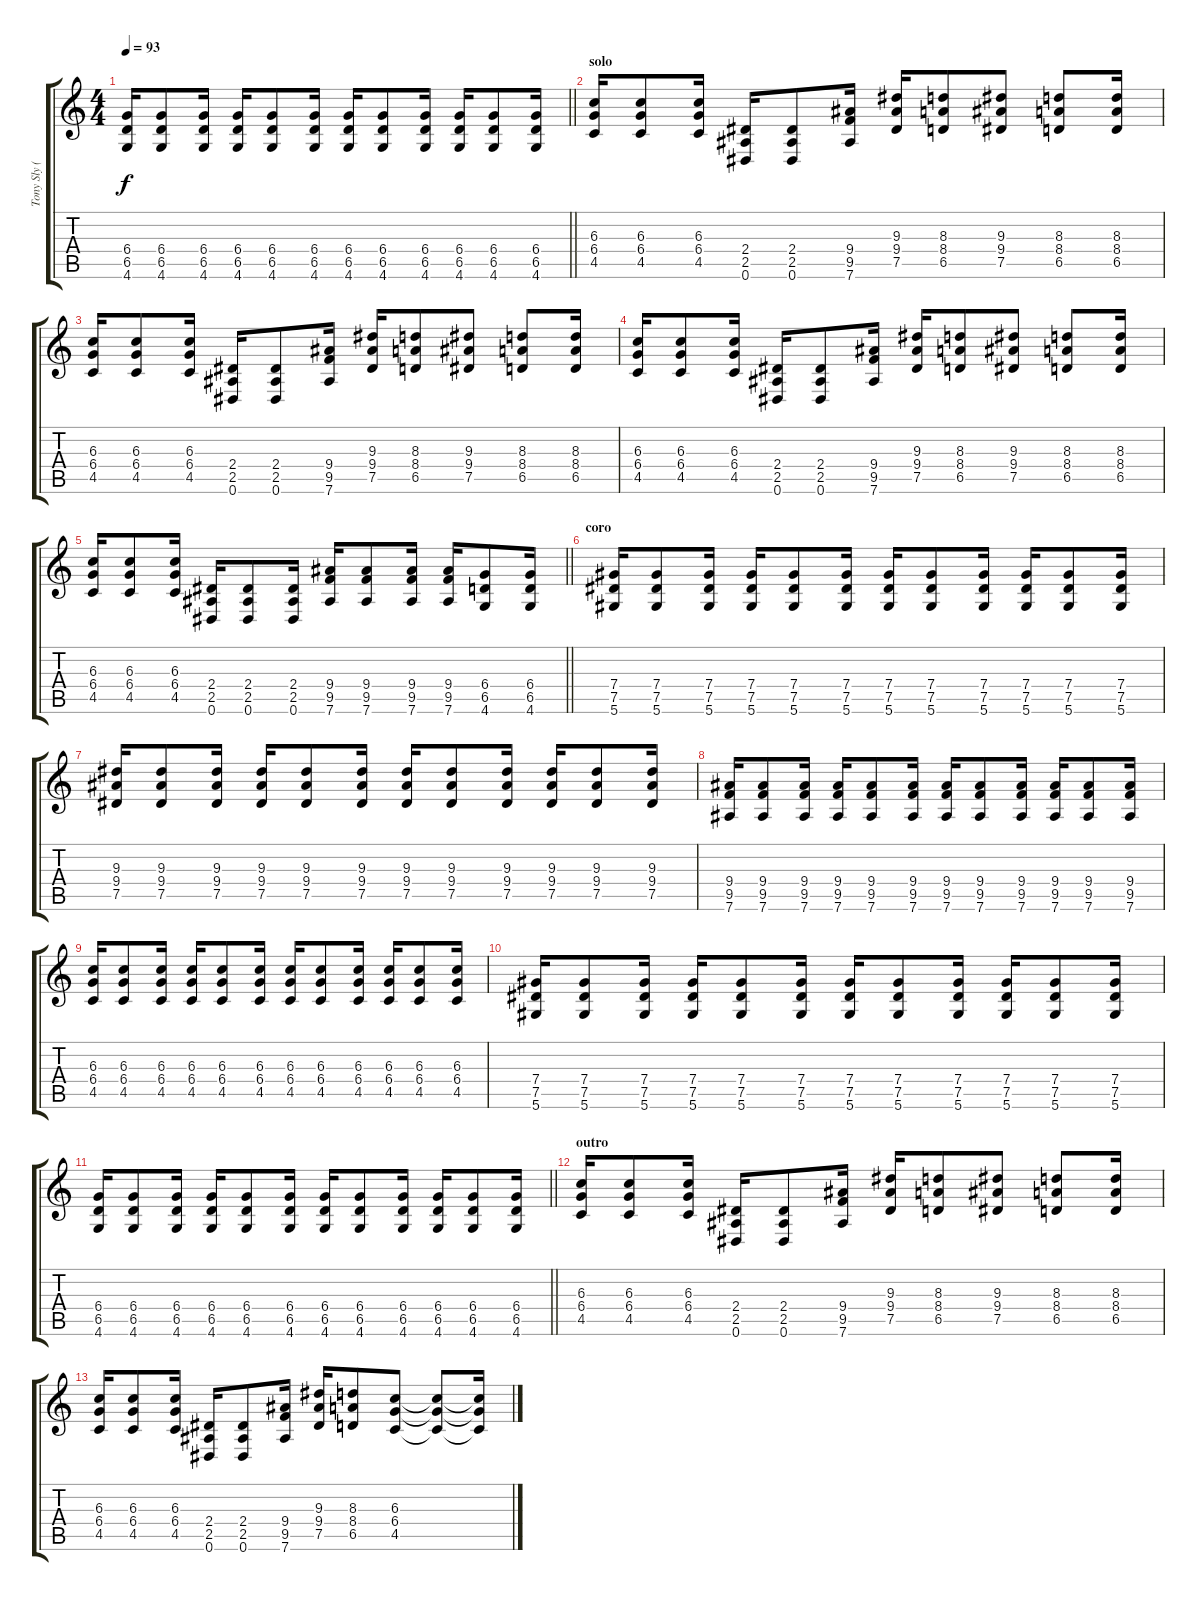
\track ("Tony Sly (Rithym Guitar)" "Tony Sly (") {instrument distortionguitar}
\staff {score tabs}
\tuning (Eb4 Bb3 Gb3 Db3 Ab2 Eb2) {hide}
\ts (4 4)
\tempo 93
\clef g2
\barLineRight lightlight
\ks c
(6.4 6.5 4.6).16{dy f} (6.4 6.5 4.6).8 (6.4 6.5 4.6).16 (6.4 6.5 4.6).16 (6.4 6.5 4.6).8 (6.4 6.5 4.6).16 (6.4 6.5 4.6).16 (6.4 6.5 4.6).8 (6.4 6.5 4.6).16 (6.4 6.5 4.6).16 (6.4 6.5 4.6).8 (6.4 6.5 4.6).16 |
\section ("" "solo")
(6.3 6.4 4.5).16 (6.3 6.4 4.5).8 (6.3 6.4 4.5).16 (2.4 2.5 0.6).16 (2.4 2.5 0.6).8 (9.4 9.5 7.6).16 (9.3 9.4 7.5).16 (8.3 8.4 6.5).8 (9.3 9.4 7.5).8 (8.3 8.4 6.5).8 (8.3 8.4 6.5).16 |
(6.3 6.4 4.5).16 (6.3 6.4 4.5).8 (6.3 6.4 4.5).16 (2.4 2.5 0.6).16 (2.4 2.5 0.6).8 (9.4 9.5 7.6).16 (9.3 9.4 7.5).16 (8.3 8.4 6.5).8 (9.3 9.4 7.5).8 (8.3 8.4 6.5).8 (8.3 8.4 6.5).16 |
(6.3 6.4 4.5).16 (6.3 6.4 4.5).8 (6.3 6.4 4.5).16 (2.4 2.5 0.6).16 (2.4 2.5 0.6).8 (9.4 9.5 7.6).16 (9.3 9.4 7.5).16 (8.3 8.4 6.5).8 (9.3 9.4 7.5).8 (8.3 8.4 6.5).8 (8.3 8.4 6.5).16 |
\barLineRight lightlight
(6.3 6.4 4.5).16 (6.3 6.4 4.5).8 (6.3 6.4 4.5).16 (2.4 2.5 0.6).16 (2.4 2.5 0.6).8 (2.4 2.5 0.6).16 (9.4 9.5 7.6).16 (9.4 9.5 7.6).8 (9.4 9.5 7.6).16 (9.4 9.5 7.6).16 (6.4 6.5 4.6).8 (6.4 6.5 4.6).16 |
\section ("" "coro")
(7.4 7.5 5.6).16 (7.4 7.5 5.6).8 (7.4 7.5 5.6).16 (7.4 7.5 5.6).16 (7.4 7.5 5.6).8 (7.4 7.5 5.6).16 (7.4 7.5 5.6).16 (7.4 7.5 5.6).8 (7.4 7.5 5.6).16 (7.4 7.5 5.6).16 (7.4 7.5 5.6).8 (7.4 7.5 5.6).16 |
(9.3 9.4 7.5).16 (9.3 9.4 7.5).8 (9.3 9.4 7.5).16 (9.3 9.4 7.5).16 (9.3 9.4 7.5).8 (9.3 9.4 7.5).16 (9.3 9.4 7.5).16 (9.3 9.4 7.5).8 (9.3 9.4 7.5).16 (9.3 9.4 7.5).16 (9.3 9.4 7.5).8 (9.3 9.4 7.5).16 |
(9.4 9.5 7.6).16 (9.4 9.5 7.6).8 (9.4 9.5 7.6).16 (9.4 9.5 7.6).16 (9.4 9.5 7.6).8 (9.4 9.5 7.6).16 (9.4 9.5 7.6).16 (9.4 9.5 7.6).8 (9.4 9.5 7.6).16 (9.4 9.5 7.6).16 (9.4 9.5 7.6).8 (9.4 9.5 7.6).16 |
(6.3 6.4 4.5).16 (6.3 6.4 4.5).8 (6.3 6.4 4.5).16 (6.3 6.4 4.5).16 (6.3 6.4 4.5).8 (6.3 6.4 4.5).16 (6.3 6.4 4.5).16 (6.3 6.4 4.5).8 (6.3 6.4 4.5).16 (6.3 6.4 4.5).16 (6.3 6.4 4.5).8 (6.3 6.4 4.5).16 |
(7.4 7.5 5.6).16 (7.4 7.5 5.6).8 (7.4 7.5 5.6).16 (7.4 7.5 5.6).16 (7.4 7.5 5.6).8 (7.4 7.5 5.6).16 (7.4 7.5 5.6).16 (7.4 7.5 5.6).8 (7.4 7.5 5.6).16 (7.4 7.5 5.6).16 (7.4 7.5 5.6).8 (7.4 7.5 5.6).16 |
\barLineRight lightlight
(6.4 6.5 4.6).16 (6.4 6.5 4.6).8 (6.4 6.5 4.6).16 (6.4 6.5 4.6).16 (6.4 6.5 4.6).8 (6.4 6.5 4.6).16 (6.4 6.5 4.6).16 (6.4 6.5 4.6).8 (6.4 6.5 4.6).16 (6.4 6.5 4.6).16 (6.4 6.5 4.6).8 (6.4 6.5 4.6).16 |
\section ("" "outro")
(6.3 6.4 4.5).16 (6.3 6.4 4.5).8 (6.3 6.4 4.5).16 (2.4 2.5 0.6).16 (2.4 2.5 0.6).8 (9.4 9.5 7.6).16 (9.3 9.4 7.5).16 (8.3 8.4 6.5).8 (9.3 9.4 7.5).8 (8.3 8.4 6.5).8 (8.3 8.4 6.5).16 |
(6.3 6.4 4.5).16 (6.3 6.4 4.5).8 (6.3 6.4 4.5).16 (2.4 2.5 0.6).16 (2.4 2.5 0.6).8 (9.4 9.5 7.6).16 (9.3 9.4 7.5).16 (8.3 8.4 6.5).8 (6.3 6.4 4.5).8 (6.3{t} 6.4{t} 4.5{t}).8 (6.3{t} 6.4{t} 4.5{t}).16
